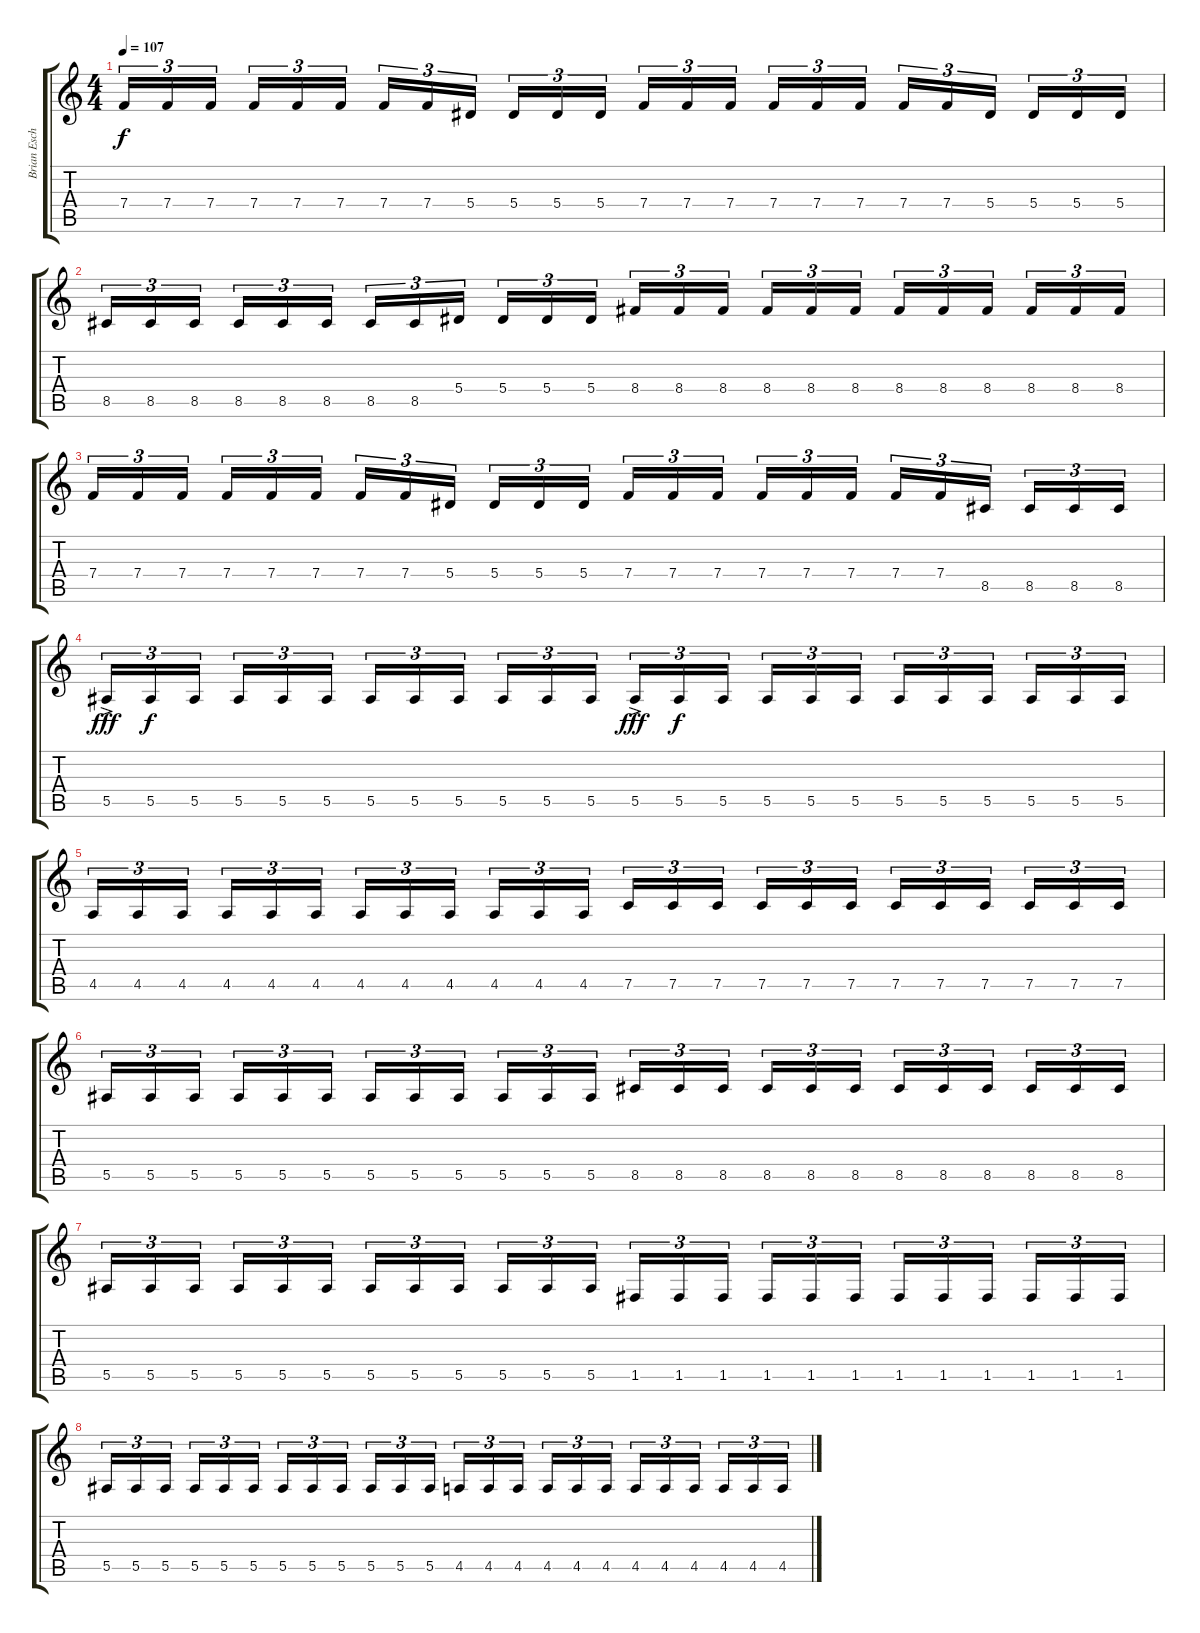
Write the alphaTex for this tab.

\track ("Brian Eschbach (Lead Guitar)" "Brian Esch") {instrument distortionguitar}
\staff {score tabs}
\tuning (C4 G3 Eb3 Bb2 F2 C2) {hide}
\ts (4 4)
\tempo 107
\clef g2
\ks c
7.4.16{tu (3 2) dy f} 7.4.16{tu (3 2)} 7.4.16{tu (3 2)} 7.4.16{tu (3 2)} 7.4.16{tu (3 2)} 7.4.16{tu (3 2)} 7.4.16{tu (3 2)} 7.4.16{tu (3 2)} 5.4.16{tu (3 2)} 5.4.16{tu (3 2)} 5.4.16{tu (3 2)} 5.4.16{tu (3 2)} 7.4.16{tu (3 2)} 7.4.16{tu (3 2)} 7.4.16{tu (3 2)} 7.4.16{tu (3 2)} 7.4.16{tu (3 2)} 7.4.16{tu (3 2)} 7.4.16{tu (3 2)} 7.4.16{tu (3 2)} 5.4.16{tu (3 2)} 5.4.16{tu (3 2)} 5.4.16{tu (3 2)} 5.4.16{tu (3 2)} |
8.5.16{tu (3 2)} 8.5.16{tu (3 2)} 8.5.16{tu (3 2)} 8.5.16{tu (3 2)} 8.5.16{tu (3 2)} 8.5.16{tu (3 2)} 8.5.16{tu (3 2)} 8.5.16{tu (3 2)} 5.4.16{tu (3 2)} 5.4.16{tu (3 2)} 5.4.16{tu (3 2)} 5.4.16{tu (3 2)} 8.4.16{tu (3 2)} 8.4.16{tu (3 2)} 8.4.16{tu (3 2)} 8.4.16{tu (3 2)} 8.4.16{tu (3 2)} 8.4.16{tu (3 2)} 8.4.16{tu (3 2)} 8.4.16{tu (3 2)} 8.4.16{tu (3 2)} 8.4.16{tu (3 2)} 8.4.16{tu (3 2)} 8.4.16{tu (3 2)} |
7.4.16{tu (3 2)} 7.4.16{tu (3 2)} 7.4.16{tu (3 2)} 7.4.16{tu (3 2)} 7.4.16{tu (3 2)} 7.4.16{tu (3 2)} 7.4.16{tu (3 2)} 7.4.16{tu (3 2)} 5.4.16{tu (3 2)} 5.4.16{tu (3 2)} 5.4.16{tu (3 2)} 5.4.16{tu (3 2)} 7.4.16{tu (3 2)} 7.4.16{tu (3 2)} 7.4.16{tu (3 2)} 7.4.16{tu (3 2)} 7.4.16{tu (3 2)} 7.4.16{tu (3 2)} 7.4.16{tu (3 2)} 7.4.16{tu (3 2)} 8.5.16{tu (3 2)} 8.5.16{tu (3 2)} 8.5.16{tu (3 2)} 8.5.16{tu (3 2)} |
5.5{ac}.16{tu (3 2) dy fff} 5.5.16{tu (3 2) dy f} 5.5.16{tu (3 2)} 5.5.16{tu (3 2)} 5.5.16{tu (3 2)} 5.5.16{tu (3 2)} 5.5.16{tu (3 2)} 5.5.16{tu (3 2)} 5.5.16{tu (3 2)} 5.5.16{tu (3 2)} 5.5.16{tu (3 2)} 5.5.16{tu (3 2)} 5.5{ac}.16{tu (3 2) dy fff} 5.5.16{tu (3 2) dy f} 5.5.16{tu (3 2)} 5.5.16{tu (3 2)} 5.5.16{tu (3 2)} 5.5.16{tu (3 2)} 5.5.16{tu (3 2)} 5.5.16{tu (3 2)} 5.5.16{tu (3 2)} 5.5.16{tu (3 2)} 5.5.16{tu (3 2)} 5.5.16{tu (3 2)} |
4.5.16{tu (3 2)} 4.5.16{tu (3 2)} 4.5.16{tu (3 2)} 4.5.16{tu (3 2)} 4.5.16{tu (3 2)} 4.5.16{tu (3 2)} 4.5.16{tu (3 2)} 4.5.16{tu (3 2)} 4.5.16{tu (3 2)} 4.5.16{tu (3 2)} 4.5.16{tu (3 2)} 4.5.16{tu (3 2)} 7.5.16{tu (3 2)} 7.5.16{tu (3 2)} 7.5.16{tu (3 2)} 7.5.16{tu (3 2)} 7.5.16{tu (3 2)} 7.5.16{tu (3 2)} 7.5.16{tu (3 2)} 7.5.16{tu (3 2)} 7.5.16{tu (3 2)} 7.5.16{tu (3 2)} 7.5.16{tu (3 2)} 7.5.16{tu (3 2)} |
5.5.16{tu (3 2)} 5.5.16{tu (3 2)} 5.5.16{tu (3 2)} 5.5.16{tu (3 2)} 5.5.16{tu (3 2)} 5.5.16{tu (3 2)} 5.5.16{tu (3 2)} 5.5.16{tu (3 2)} 5.5.16{tu (3 2)} 5.5.16{tu (3 2)} 5.5.16{tu (3 2)} 5.5.16{tu (3 2)} 8.5.16{tu (3 2)} 8.5.16{tu (3 2)} 8.5.16{tu (3 2)} 8.5.16{tu (3 2)} 8.5.16{tu (3 2)} 8.5.16{tu (3 2)} 8.5.16{tu (3 2)} 8.5.16{tu (3 2)} 8.5.16{tu (3 2)} 8.5.16{tu (3 2)} 8.5.16{tu (3 2)} 8.5.16{tu (3 2)} |
5.5.16{tu (3 2)} 5.5.16{tu (3 2)} 5.5.16{tu (3 2)} 5.5.16{tu (3 2)} 5.5.16{tu (3 2)} 5.5.16{tu (3 2)} 5.5.16{tu (3 2)} 5.5.16{tu (3 2)} 5.5.16{tu (3 2)} 5.5.16{tu (3 2)} 5.5.16{tu (3 2)} 5.5.16{tu (3 2)} 1.5.16{tu (3 2)} 1.5.16{tu (3 2)} 1.5.16{tu (3 2)} 1.5.16{tu (3 2)} 1.5.16{tu (3 2)} 1.5.16{tu (3 2)} 1.5.16{tu (3 2)} 1.5.16{tu (3 2)} 1.5.16{tu (3 2)} 1.5.16{tu (3 2)} 1.5.16{tu (3 2)} 1.5.16{tu (3 2)} |
5.5.16{tu (3 2)} 5.5.16{tu (3 2)} 5.5.16{tu (3 2)} 5.5.16{tu (3 2)} 5.5.16{tu (3 2)} 5.5.16{tu (3 2)} 5.5.16{tu (3 2)} 5.5.16{tu (3 2)} 5.5.16{tu (3 2)} 5.5.16{tu (3 2)} 5.5.16{tu (3 2)} 5.5.16{tu (3 2)} 4.5.16{tu (3 2)} 4.5.16{tu (3 2)} 4.5.16{tu (3 2)} 4.5.16{tu (3 2)} 4.5.16{tu (3 2)} 4.5.16{tu (3 2)} 4.5.16{tu (3 2)} 4.5.16{tu (3 2)} 4.5.16{tu (3 2)} 4.5.16{tu (3 2)} 4.5.16{tu (3 2)} 4.5.16{tu (3 2)}
